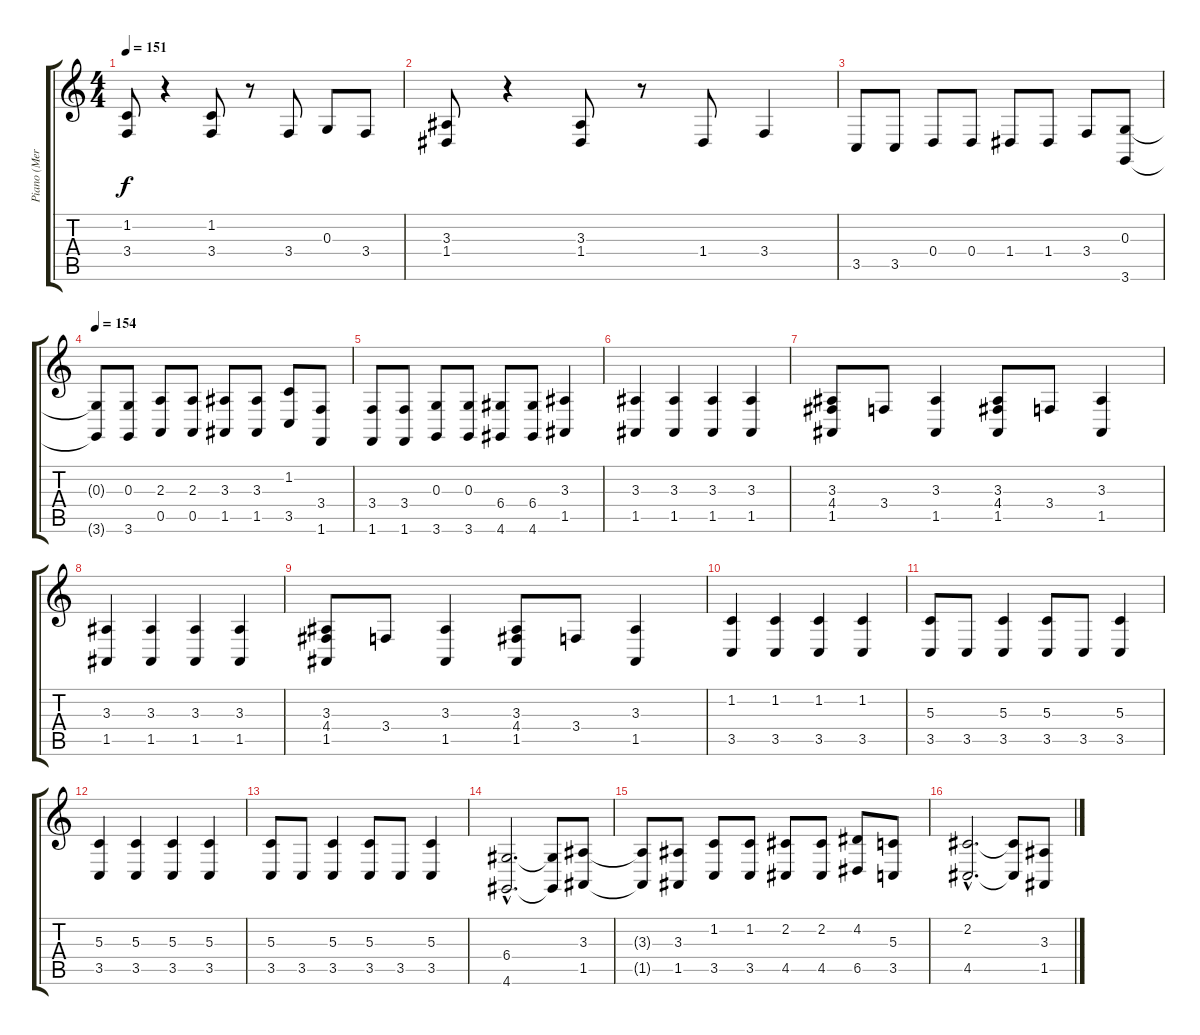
\track ("Piano (Mercury)" "Piano (Mer") {instrument brightacousticpiano}
\staff {score tabs}
\tuning (E4 B3 G3 D3 A2 E2) {hide}
\ts (4 4)
\tempo 151
\clef g2
\ks c
(1.2 3.4).8{dy f} r.4 (1.2 3.4).8 r.8 3.4.8 0.3.8 3.4.8 |
(3.3 1.4).8 r.4 (3.3 1.4).8 r.8 1.4.8 3.4.4 |
3.5.8 3.5.8 0.4.8 0.4.8 1.4.8 1.4.8 3.4.8 (0.3 3.6).8 |
\tempo 154
(0.3{t} 3.6{t}).8 (0.3 3.6).8 (2.3 0.5).8 (2.3 0.5).8 (3.3 1.5).8 (3.3 1.5).8 (1.2 3.5).8 (3.4 1.6).8 |
(3.4 1.6).8 (3.4 1.6).8 (0.3 3.6).8 (0.3 3.6).8 (6.4 4.6).8 (6.4 4.6).8 (3.3 1.5).4 |
(3.3 1.5).4 (3.3 1.5).4 (3.3 1.5).4 (3.3 1.5).4 |
(3.3 4.4 1.5).8 3.4.8 (3.3 1.5).4 (3.3 4.4 1.5).8 3.4.8 (3.3 1.5).4 |
(3.3 1.5).4 (3.3 1.5).4 (3.3 1.5).4 (3.3 1.5).4 |
(3.3 4.4 1.5).8 3.4.8 (3.3 1.5).4 (3.3 4.4 1.5).8 3.4.8 (3.3 1.5).4 |
(1.2 3.5).4 (1.2 3.5).4 (1.2 3.5).4 (1.2 3.5).4 |
(5.3 3.5).8 3.5.8 (5.3 3.5).4 (5.3 3.5).8 3.5.8 (5.3 3.5).4 |
(5.3 3.5).4 (5.3 3.5).4 (5.3 3.5).4 (5.3 3.5).4 |
(5.3 3.5).8 3.5.8 (5.3 3.5).4 (5.3 3.5).8 3.5.8 (5.3 3.5).4 |
(6.4{hac} 4.6{hac}).2{d} (6.4{t} 4.6{t}).8 (3.3 1.5).8 |
(3.3{t} 1.5{t}).8 (3.3 1.5).8 (1.2 3.5).8 (1.2 3.5).8 (2.2 4.5).8 (2.2 4.5).8 (4.2 6.5).8 (5.3 3.5).8 |
(2.2{hac} 4.5{hac}).2{d} (2.2{t} 4.5{t}).8 (3.3 1.5).8
